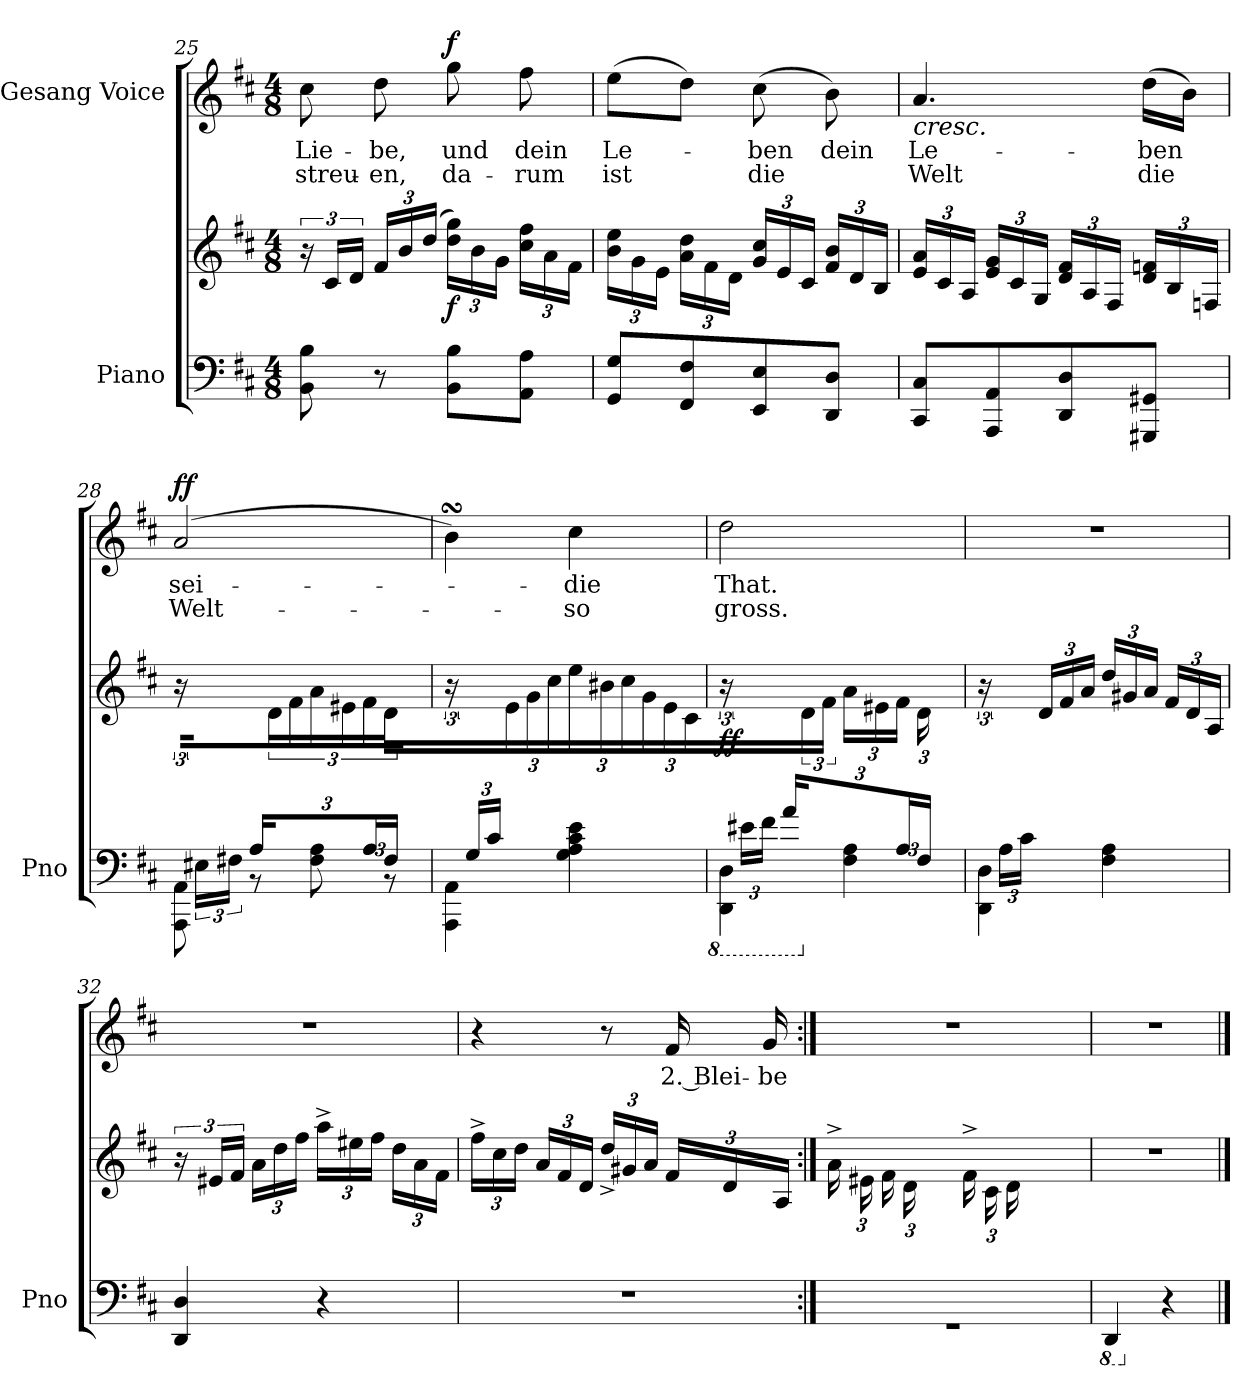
**kern	**kern	**dynam	**kern	**text	**text	**dynam
*part2	*part2	*part2	*part1	*part1	*part1	*part1
*staff3	*staff2	*staff2/3	*staff1	*staff1	*staff1	*staff1
*I"Piano	*	*	*I"Gesang Voice	*	*	*
*I'Pno	*	*	*	*	*	*
*clefF4	*clefG2	*	*clefG2	*	*	*
*k[f#c#]	*k[f#c#]	*	*k[f#c#]	*	*	*
*M4/8	*M4/8	*	*M4/8	*	*	*
=25	=25	=25	=25	=25	=25	=25
8BB\ 8B\	24r	.	8cc#\	Lie-	-streu-	.
.	24c#/LL	.	.	.	.	.
.	24d/JJ	.	.	.	.	.
*	*Xbrackettup	*	*	*	*	*
8r	24f#/LL	.	8dd\	-be,	-en,	.
.	24b/	.	.	.	.	.
.	(24dd/JJ	.	.	.	.	.
!	!	!LO:DY:b	!	!	!	!LO:DY:b
8BB\ 8B\L	24dd\ 24gg\LL)	f	8gg\	und	da-	f
.	24b\	.	.	.	.	.
.	24g\JJ	.	.	.	.	.
8AA\ 8A\J	24cc#\ 24ff#\LL	.	8ff#\	dein	-rum	.
.	24a\	.	.	.	.	.
.	24f#\JJ	.	.	.	.	.
=26	=26	=26	=26	=26	=26	=26
8GG/ 8G/L	24b\ 24ee\LL	.	(8ee\L	Le-	ist	.
.	24g\	.	.	.	.	.
.	24e\JJ	.	.	.	.	.
8FF#/ 8F#/	24a\ 24dd\LL	.	8dd\J)	.	.	.
.	24f#\	.	.	.	.	.
.	24d\JJ	.	.	.	.	.
8EE/ 8E/	24g/ 24cc#/LL	.	(8cc#\	-ben	die	.
.	24e/	.	.	.	.	.
.	24c#/JJ	.	.	.	.	.
8DD/ 8D/J	24f#/ 24b/LL	.	8b\)	dein	.	.
.	24d/	.	.	.	.	.
.	24B/JJ	.	.	.	.	.
=27	=27	=27	=27	=27	=27	=27
!	!	!	!LO:TX:b:i:t=cresc.	!	!	!
8CC#/ 8C#/L	24e/ 24a/LL	.	4.a/	Le-	Welt	.
.	24c#/	.	.	.	.	.
.	24A/JJ	.	.	.	.	.
8AAA/ 8AA/	24e/ 24g/LL	.	.	.	.	.
.	24c#/	.	.	.	.	.
.	24G/JJ	.	.	.	.	.
8DD/ 8D/	24d/ 24f#/LL	.	.	.	.	.
.	24A/	.	.	.	.	.
.	24F#/JJ	.	.	.	.	.
8GGG#X/ 8GG#X/J	24d/ 24fn/LL	.	(16dd\LL	-ben	die	.
.	24B/	.	.	.	.	.
.	.	.	16b\JJ)	.	.	.
.	24Fn/JJ	.	.	.	.	.
=28	=28	=28	=28	=28	=28	=28
*^	*	*	*	*	*	*
*	*	*brackettup	*	*	*	*	*
!	!	!	!	!	!	!	!LO:DY:b
24ryy	8AAA\ 8AA\	24r	.	(2a/	sei-	Welt-	ff
24E#X\LL	.	8ryy	.	.	.	.	.
24F#X\JJ	.	.	.	.	.	.	.
*Xbrackettup	*	*	*	*	*	*	*
24A/LL	8r	.	.	.	.	.	.
4ryy	.	24d\	.	.	.	.	.
.	.	24f#\JJ	.	.	.	.	.
*	*	*Xbrackettup	*	*	*	*	*
.	8F#\ 8A\	24a\LL	.	.	.	.	.
.	.	24e#X\	.	.	.	.	.
.	.	24f#\JJ	.	.	.	.	.
.	8r	24d\LL	.	.	.	.	.
24A/	.	12ryy	.	.	.	.	.
24F#/JJ	.	.	.	.	.	.	.
=29	=29	=29	=29	=29	=29	=29	=29
*	*	*brackettup	*	*	*	*	*
24ryy	4AAA\ 4AA\	24r	.	4bsSSS\)	.	.	.
24G/LL	.	12ryy	.	.	.	.	.
24c#/JJ	.	.	.	.	.	.	.
*	*	*Xbrackettup	*	*	*	*	*
4.ryy	.	24e\LL	.	.	.	.	.
.	.	24g\	.	.	.	.	.
.	.	24cc#\JJ	.	.	.	.	.
.	4G\ 4A\ 4c#\ 4e\	24ee\LL	.	4cc#\	-die	-so	.
.	.	24b#X\	.	.	.	.	.
.	.	24cc#\JJ	.	.	.	.	.
.	.	24g/LL	.	.	.	.	.
.	.	24e/	.	.	.	.	.
.	.	24c#/JJ	.	.	.	.	.
=30	=30	=30	=30	=30	=30	=30	=30
*8ba	*	*	*	*	*	*	*
*	*	*brackettup	*	*	*	*	*
!	!	!	!LO:DY:b	!	!	!	!
24ryy	4DDD\ 4DD\	24r	ff	2dd\	That.	gross.	.
24E#X\LL	.	8ryy	.	.	.	.	.
24F#\JJ	.	.	.	.	.	.	.
24A/LL	.	.	.	.	.	.	.
*X8ba	*	*	*	*	*	*	*
4ryy	.	24d\	.	.	.	.	.
.	.	24f#\JJ	.	.	.	.	.
*	*	*Xbrackettup	*	*	*	*	*
.	4F#\ 4A\	24a\LL	.	.	.	.	.
.	.	24e#X\	.	.	.	.	.
.	.	24f#\JJ	.	.	.	.	.
.	.	24d\LL	.	.	.	.	.
24A/	.	12ryy	.	.	.	.	.
24F#/JJ	.	.	.	.	.	.	.
=31	=31	=31	=31	=31	=31	=31	=31
*	*	*brackettup	*	*	*	*	*
24ryy	4DD\ 4D\	24r	.	2r	.	.	.
24A\LL	.	12ryy	.	.	.	.	.
24c#\JJ	.	.	.	.	.	.	.
*	*	*Xbrackettup	*	*	*	*	*
4.ryy	.	24d/LL	.	.	.	.	.
.	.	24f#/	.	.	.	.	.
.	.	24a/JJ	.	.	.	.	.
.	4F#\ 4A\	24dd/LL	.	.	.	.	.
.	.	24g#X/	.	.	.	.	.
.	.	24a/JJ	.	.	.	.	.
.	.	24f#/LL	.	.	.	.	.
.	.	24d/	.	.	.	.	.
.	.	24A/JJ	.	.	.	.	.
*v	*v	*	*	*	*	*	*
=32	=32	=32	=32	=32	=32	=32
*	*brackettup	*	*	*	*	*
4DD/ 4D/	24r	.	2r	.	.	.
.	24e#X/LL	.	.	.	.	.
.	24f#/JJ	.	.	.	.	.
*	*Xbrackettup	*	*	*	*	*
.	24a\LL	.	.	.	.	.
.	24dd\	.	.	.	.	.
.	24ff#\JJ	.	.	.	.	.
4r	24aa^\LL	.	.	.	.	.
.	24ee#X\	.	.	.	.	.
.	24ff#\JJ	.	.	.	.	.
.	24dd\LL	.	.	.	.	.
.	24a\	.	.	.	.	.
.	24f#\JJ	.	.	.	.	.
=33	=33	=33	=33	=33	=33	=33
2r	24ff#^\LL	.	4r	.	.	.
.	24cc#\	.	.	.	.	.
.	24dd\JJ	.	.	.	.	.
.	24a/LL	.	.	.	.	.
.	24f#/	.	.	.	.	.
.	24d/JJ	.	.	.	.	.
.	24dd^/LL	.	8r	.	.	.
.	24g#X/	.	.	.	.	.
.	24a/JJ	.	.	.	.	.
.	24f#/LL	.	16f#/	2. Blei-	.	.
.	24d/	.	.	.	.	.
.	.	.	16g/	-be	.	.
.	24A/JJ	.	.	.	.	.
=34:|!	=34:|!	=34:|!	=34:|!	=34:|!	=34:|!	=34:|!
*^	*	*	*	*	*	*
6ryy	2r	24a^\LL	.	2r	.	.	.
.	.	24e#X\	.	.	.	.	.
.	.	24f#\	.	.	.	.	.
.	.	24d\	.	.	.	.	.
24A/	.	12ryy	.	.	.	.	.
24F#/JJ	.	.	.	.	.	.	.
8ryy	.	24f#^\LL	.	.	.	.	.
.	.	24c#\	.	.	.	.	.
.	.	24d\	.	.	.	.	.
24A/	.	8ryy	.	.	.	.	.
24F#/	.	.	.	.	.	.	.
24D/JJ	.	.	.	.	.	.	.
*v	*v	*	*	*	*	*	*
=35	=35	=35	=35	=35	=35	=35
*8ba	*	*	*	*	*	*
4DDD/	2r	.	2r	.	.	.
*X8ba	*	*	*	*	*	*
4r	.	.	.	.	.	.
==	==	==	==	==	==	==
*-	*-	*-	*-	*-	*-	*-
